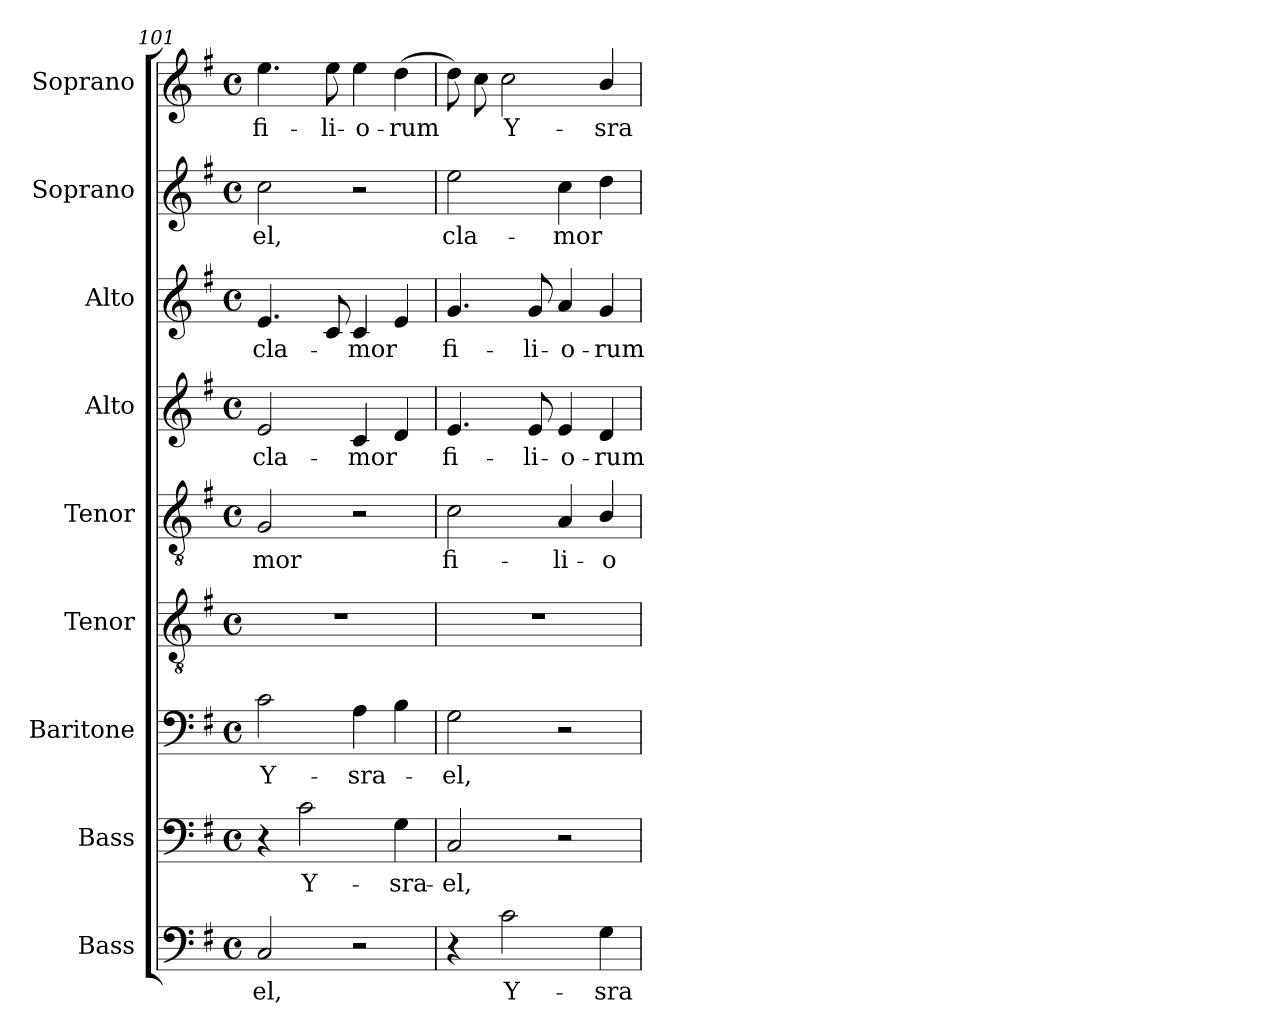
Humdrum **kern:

**kern	**text	**kern	**text	**kern	**text	**kern	**kern	**text	**kern	**text	**kern	**text	**kern	**text	**kern	**text
*part9	*part9	*part8	*part8	*part7	*part7	*part6	*part5	*part5	*part4	*part4	*part3	*part3	*part2	*part2	*part1	*part1
*staff9	*staff9	*staff8	*staff8	*staff7	*staff7	*staff6	*staff5	*staff5	*staff4	*staff4	*staff3	*staff3	*staff2	*staff2	*staff1	*staff1
*I"Bass	*	*I"Bass	*	*I"Baritone	*	*I"Tenor	*I"Tenor	*	*I"Alto	*	*I"Alto	*	*I"Soprano	*	*I"Soprano	*
*I'B.	*	*I'B.	*	*I'Bar.	*	*I'T.	*I'T.	*	*I'A.	*	*I'A.	*	*I'S.	*	*I'S.	*
*clefF4	*	*clefF4	*	*clefF4	*	*clefGv2	*clefGv2	*	*clefG2	*	*clefG2	*	*clefG2	*	*clefG2	*
*	*	*	*	*	*	*ITrd7c12	*ITrd7c12	*	*	*	*	*	*	*	*	*
*k[f#]	*	*k[f#]	*	*k[f#]	*	*k[f#]	*k[f#]	*	*k[f#]	*	*k[f#]	*	*k[f#]	*	*k[f#]	*
*G:	*	*G:	*	*G:	*	*G:	*G:	*	*G:	*	*G:	*	*G:	*	*G:	*
*M4/4	*	*M4/4	*	*M4/4	*	*M4/4	*M4/4	*	*M4/4	*	*M4/4	*	*M4/4	*	*M4/4	*
*met(c)	*	*met(c)	*	*met(c)	*	*met(c)	*met(c)	*	*met(c)	*	*met(c)	*	*met(c)	*	*met(c)	*
=101	=101	=101	=101	=101	=101	=101	=101	=101	=101	=101	=101	=101	=101	=101	=101	=101
!	!LO:LY:b:color=#000000	!	!	!	!	!	!	!	!	!	!	!	!	!	!	!
!	!	!	!	!	!LO:LY:b:color=#000000	!	!	!	!	!	!	!	!	!	!	!
!	!	!	!	!	!	!	!	!LO:LY:b:color=#000000	!	!	!	!	!	!	!	!
!	!	!	!	!	!	!	!	!	!	!LO:LY:b:color=#000000	!	!	!	!	!	!
!	!	!	!	!	!	!	!	!	!	!	!	!LO:LY:b:color=#000000	!	!	!	!
!	!	!	!	!	!	!	!	!	!	!	!	!	!	!LO:LY:b:color=#000000	!	!
!	!	!	!	!	!	!	!	!	!	!	!	!	!	!	!	!LO:LY:b:color=#000000
2Ci/	-el,	4r	.	2ci\	Y-	1r	2GGi/	-mor	2ei/	cla-	4.ei/	cla-	2cci\	-el,	4.eei\	fi-
!	!	!	!LO:LY:b:color=#000000	!	!	!	!	!	!	!	!	!	!	!	!	!
.	.	2ci\	Y-	.	.	.	.	.	.	.	.	.	.	.	.	.
!	!	!	!	!	!	!	!	!	!	!	!	!	!	!	!	!LO:LY:b:color=#000000
.	.	.	.	.	.	.	.	.	.	.	8ci/	.	.	.	8eei\	-li-
!	!	!	!	!	!LO:LY:b:color=#000000	!	!	!	!	!	!	!	!	!	!	!
!	!	!	!	!	!	!	!	!	!	!LO:LY:b:color=#000000	!	!	!	!	!	!
!	!	!	!	!	!	!	!	!	!	!	!	!LO:LY:b:color=#000000	!	!	!	!
!	!	!	!	!	!	!	!	!	!	!	!	!	!	!	!	!LO:LY:b:color=#000000
2r	.	.	.	4Ai\	-sra-	.	2r	.	4ci/	-mor	4ci/	-mor	2r	.	4eei\	-o-
!	!	!	!LO:LY:b:color=#000000	!	!	!	!	!	!	!	!	!	!	!	!	!
!	!	!	!	!	!	!	!	!	!	!	!	!	!	!	!	!LO:LY:b:color=#000000
.	.	4Gi\	-sra-	4Bi\	.	.	.	.	4di/	.	4ei/	.	.	.	(4ddi\	-rum
=102	=102	=102	=102	=102	=102	=102	=102	=102	=102	=102	=102	=102	=102	=102	=102	=102
!	!	!	!LO:LY:b:color=#000000	!	!	!	!	!	!	!	!	!	!	!	!	!
!	!	!	!	!	!LO:LY:b:color=#000000	!	!	!	!	!	!	!	!	!	!	!
!	!	!	!	!	!	!	!	!LO:LY:b:color=#000000	!	!	!	!	!	!	!	!
!	!	!	!	!	!	!	!	!	!	!LO:LY:b:color=#000000	!	!	!	!	!	!
!	!	!	!	!	!	!	!	!	!	!	!	!LO:LY:b:color=#000000	!	!	!	!
!	!	!	!	!	!	!	!	!	!	!	!	!	!	!LO:LY:b:color=#000000	!	!
4r	.	2Ci/	-el,	2Gi\	-el,	1r	2Ci\	fi-	4.ei/	fi-	4.gi/	fi-	2eei\	cla-	8ddi\)	.
.	.	.	.	.	.	.	.	.	.	.	.	.	.	.	8cci\	.
!	!LO:LY:b:color=#000000	!	!	!	!	!	!	!	!	!	!	!	!	!	!	!
!	!	!	!	!	!	!	!	!	!	!	!	!	!	!	!	!LO:LY:b:color=#000000
2ci\	Y-	.	.	.	.	.	.	.	.	.	.	.	.	.	2cci\	Y-
!	!	!	!	!	!	!	!	!	!	!LO:LY:b:color=#000000	!	!	!	!	!	!
!	!	!	!	!	!	!	!	!	!	!	!	!LO:LY:b:color=#000000	!	!	!	!
.	.	.	.	.	.	.	.	.	8ei/	-li-	8gi/	-li-	.	.	.	.
!	!	!	!	!	!	!	!	!LO:LY:b:color=#000000	!	!	!	!	!	!	!	!
!	!	!	!	!	!	!	!	!	!	!LO:LY:b:color=#000000	!	!	!	!	!	!
!	!	!	!	!	!	!	!	!	!	!	!	!LO:LY:b:color=#000000	!	!	!	!
!	!	!	!	!	!	!	!	!	!	!	!	!	!	!LO:LY:b:color=#000000	!	!
.	.	2r	.	2r	.	.	4AAi/	-li-	4ei/	-o-	4ai/	-o-	4cci\	-mor	.	.
!	!LO:LY:b:color=#000000	!	!	!	!	!	!	!	!	!	!	!	!	!	!	!
!	!	!	!	!	!	!	!	!LO:LY:b:color=#000000	!	!	!	!	!	!	!	!
!	!	!	!	!	!	!	!	!	!	!LO:LY:b:color=#000000	!	!	!	!	!	!
!	!	!	!	!	!	!	!	!	!	!	!	!LO:LY:b:color=#000000	!	!	!	!
!	!	!	!	!	!	!	!	!	!	!	!	!	!	!	!	!LO:LY:b:color=#000000
4Gi\	-sra-	.	.	.	.	.	4BBi/	-o-	4di/	-rum	4gi/	-rum	4ddi\	.	4bi/	-sra-
=	=	=	=	=	=	=	=	=	=	=	=	=	=	=	=	=
*-	*-	*-	*-	*-	*-	*-	*-	*-	*-	*-	*-	*-	*-	*-	*-	*-
